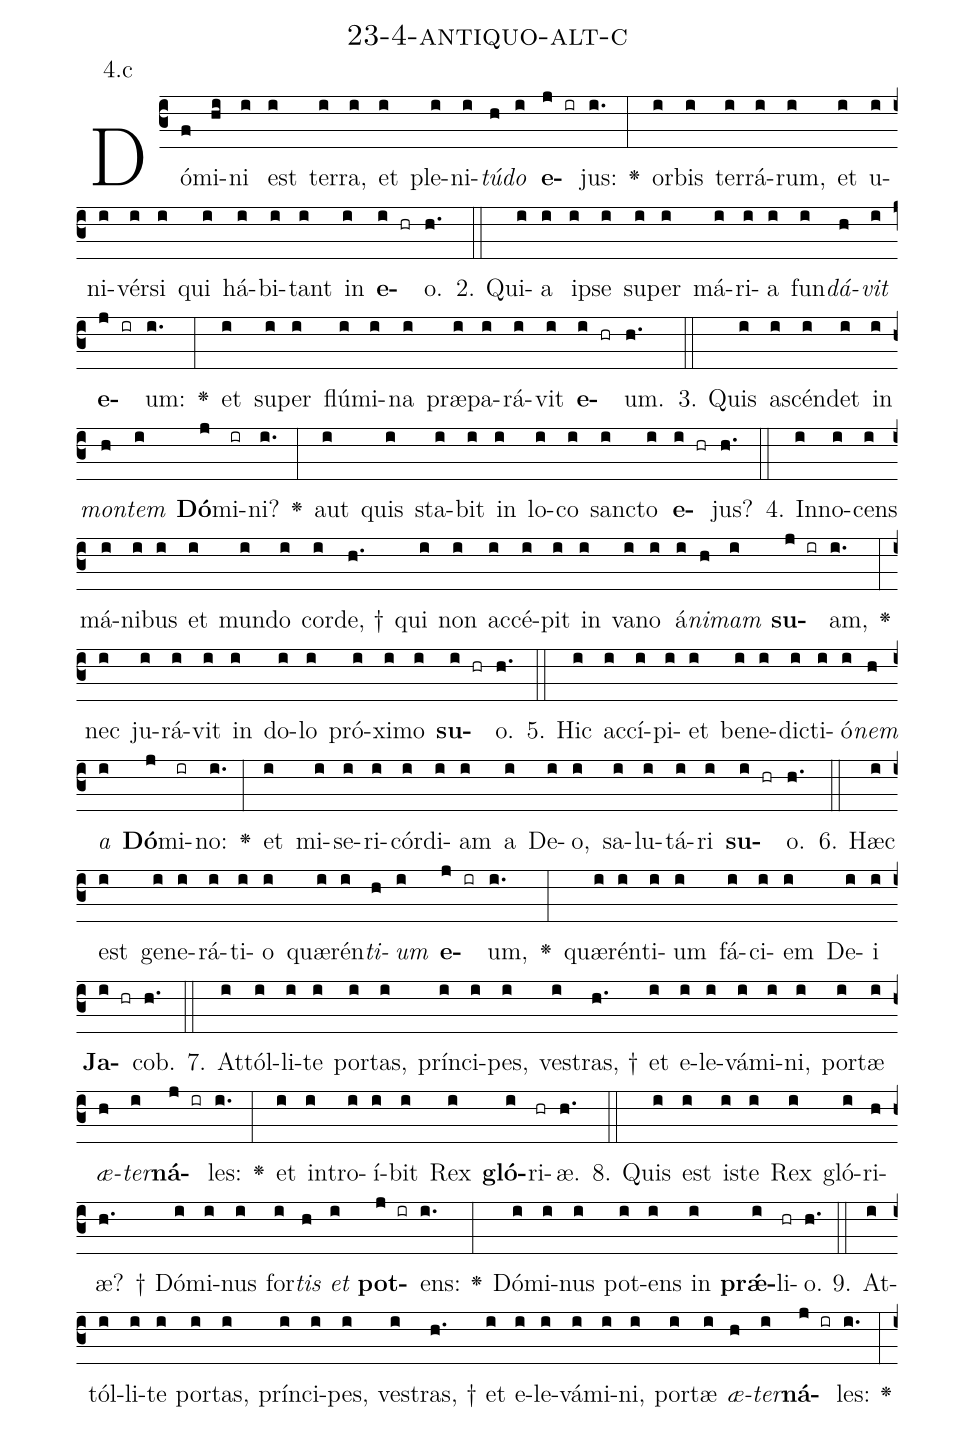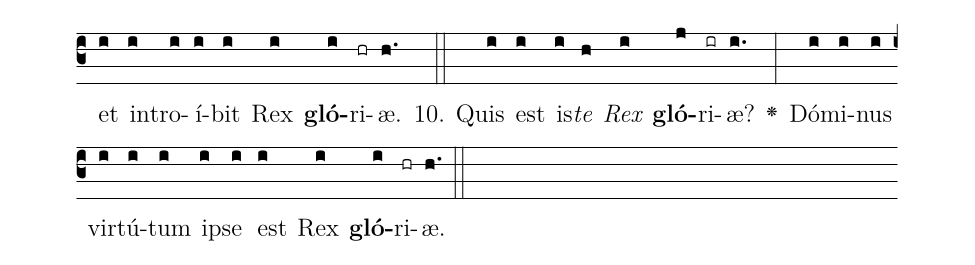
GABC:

name: 23-4-antiquo-alt-c;
annotation: 4.c;
%%
(c3)Dó(f)mi(hi)ni(i) est(i) ter(i)ra,(i) et(i) ple(i)ni(i)<i>tú</i>(h)<i>do</i>(i) <b>e</b>(j ir)jus:(i.) <v>\greheightstar</v>(:) or(i)bis(i) ter(i)rá(i)rum,(i) et(i) u(i)ni(i)vér(i)si(i) qui(i) há(i)bi(i)tant(i) in(i) <b>e</b>(i hr)o.(h.) (::)
2. Qui(i)a(i) ip(i)se(i) su(i)per(i) má(i)ri(i)a(i) fun(i)<i>dá</i>(h)<i>vit</i>(i) <b>e</b>(j ir)um:(i.) <v>\greheightstar</v>(:) et(i) su(i)per(i) flú(i)mi(i)na(i) præ(i)pa(i)rá(i)vit(i) <b>e</b>(i hr)um.(h.) (::)
3. Quis(i) a(i)scén(i)det(i) in(i) <i>mon</i>(h)<i>tem</i>(i) <b>Dó</b>(j)mi(ir)ni?(i.) <v>\greheightstar</v>(:) aut(i) quis(i) sta(i)bit(i) in(i) lo(i)co(i) sanc(i)to(i) <b>e</b>(i hr)jus?(h.) (::)
4. In(i)no(i)cens(i) má(i)ni(i)bus(i) et(i) mun(i)do(i) cor(i)de, †(h.) qui(i) non(i) ac(i)cé(i)pit(i) in(i) va(i)no(i) á(i)<i>ni</i>(h)<i>mam</i>(i) <b>su</b>(j ir)am,(i.) <v>\greheightstar</v>(:) nec(i) ju(i)rá(i)vit(i) in(i) do(i)lo(i) pró(i)xi(i)mo(i) <b>su</b>(i hr)o.(h.) (::)
5. Hic(i) ac(i)cí(i)pi(i)et(i) be(i)ne(i)dic(i)ti(i)ó(i)<i>nem</i>(h) <i>a</i>(i) <b>Dó</b>(j)mi(ir)no:(i.) <v>\greheightstar</v>(:) et(i) mi(i)se(i)ri(i)cór(i)di(i)am(i) a(i) De(i)o,(i) sa(i)lu(i)tá(i)ri(i) <b>su</b>(i hr)o.(h.) (::)
6. Hæc(i) est(i) ge(i)ne(i)rá(i)ti(i)o(i) quæ(i)rén(i)<i>ti</i>(h)<i>um</i>(i) <b>e</b>(j ir)um,(i.) <v>\greheightstar</v>(:) quæ(i)rén(i)ti(i)um(i) fá(i)ci(i)em(i) De(i)i(i) <b>Ja</b>(i hr)cob.(h.) (::)
7. At(i)tól(i)li(i)te(i) por(i)tas,(i) prín(i)ci(i)pes,(i) ves(i)tras, †(h.) et(i) e(i)le(i)vá(i)mi(i)ni,(i) por(i)tæ(i) <i>æ</i>(h)<i>ter</i>(i)<b>ná</b>(j ir)les:(i.) <v>\greheightstar</v>(:) et(i) in(i)tro(i)í(i)bit(i) Rex(i) <b>gló</b>(i)ri(hr)æ.(h.) (::)
8. Quis(i) est(i) is(i)te(i) Rex(i) gló(i)ri(h)æ? †(h.) Dó(i)mi(i)nus(i) for(i)<i>tis</i>(h) <i>et</i>(i) <b>pot</b>(j ir)ens:(i.) <v>\greheightstar</v>(:) Dó(i)mi(i)nus(i) pot(i)ens(i) in(i) <b>prǽ</b>(i)li(hr)o.(h.) (::)
9. At(i)tól(i)li(i)te(i) por(i)tas,(i) prín(i)ci(i)pes,(i) ves(i)tras, †(h.) et(i) e(i)le(i)vá(i)mi(i)ni,(i) por(i)tæ(i) <i>æ</i>(h)<i>ter</i>(i)<b>ná</b>(j ir)les:(i.) <v>\greheightstar</v>(:) et(i) in(i)tro(i)í(i)bit(i) Rex(i) <b>gló</b>(i)ri(hr)æ.(h.) (::)
10. Quis(i) est(i) is(i)<i>te</i>(h) <i>Rex</i>(i) <b>gló</b>(j)ri(ir)æ?(i.) <v>\greheightstar</v>(:) Dó(i)mi(i)nus(i) vir(i)tú(i)tum(i) ip(i)se(i) est(i) Rex(i) <b>gló</b>(i)ri(hr)æ.(h.) (::)
